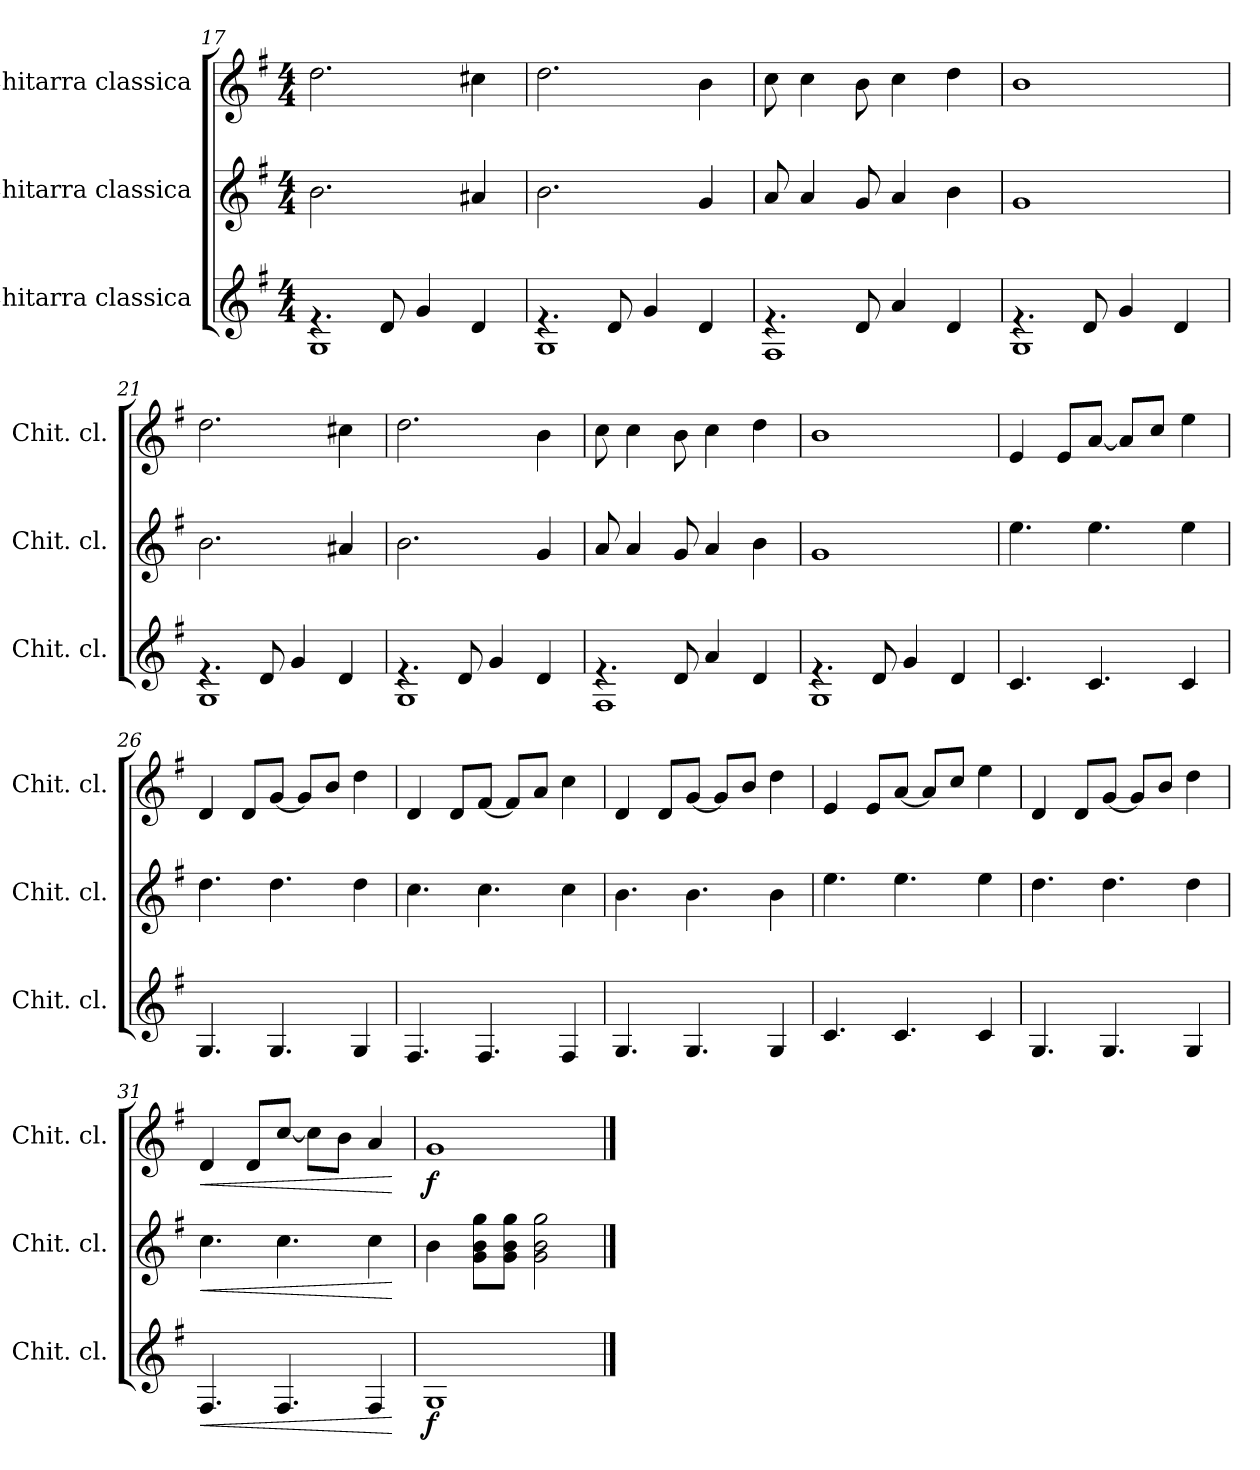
**kern	**dynam	**kern	**dynam	**kern	**dynam
*part3	*part3	*part2	*part2	*part1	*part1
*staff3	*staff3	*staff2	*staff2	*staff1	*staff1
*I"Chitarra classica	*	*I"Chitarra classica	*	*I"Chitarra classica	*
*I'Chit. cl.	*	*I'Chit. cl.	*	*I'Chit. cl.	*
*clefG2	*	*clefG2	*	*clefG2	*
*k[f#]	*	*k[f#]	*	*k[f#]	*
*M4/4	*	*M4/4	*	*M4/4	*
=17	=17	=17	=17	=17	=17
*^	*	*	*	*	*
4.re	1G	.	2.b\	.	2.dd\	.
8d/	.	.	.	.	.	.
4g/	.	.	.	.	.	.
4d/	.	.	4a#X/	.	4cc#X\	.
=18	=18	=18	=18	=18	=18	=18
4.re	1G	.	2.b\	.	2.dd\	.
8d/	.	.	.	.	.	.
4g/	.	.	.	.	.	.
4d/	.	.	4g/	.	4b\	.
!!LO:LB:g=z
=19	=19	=19	=19	=19	=19	=19
4.re	1F#	.	8a/	.	8cc\	.
.	.	.	4a/	.	4cc\	.
8d/	.	.	8g/	.	8b\	.
4a/	.	.	4a/	.	4cc\	.
4d/	.	.	4b\	.	4dd\	.
=20	=20	=20	=20	=20	=20	=20
4.re	1G	.	1g	.	1b	.
8d/	.	.	.	.	.	.
4g/	.	.	.	.	.	.
4d/	.	.	.	.	.	.
=21	=21	=21	=21	=21	=21	=21
4.re	1G	.	2.b\	.	2.dd\	.
8d/	.	.	.	.	.	.
4g/	.	.	.	.	.	.
4d/	.	.	4a#X/	.	4cc#X\	.
=22	=22	=22	=22	=22	=22	=22
4.re	1G	.	2.b\	.	2.dd\	.
8d/	.	.	.	.	.	.
4g/	.	.	.	.	.	.
4d/	.	.	4g/	.	4b\	.
=23	=23	=23	=23	=23	=23	=23
4.re	1F#	.	8a/	.	8cc\	.
.	.	.	4a/	.	4cc\	.
8d/	.	.	8g/	.	8b\	.
4a/	.	.	4a/	.	4cc\	.
4d/	.	.	4b\	.	4dd\	.
=24	=24	=24	=24	=24	=24	=24
4.re	1G	.	1g	.	1b	.
8d/	.	.	.	.	.	.
4g/	.	.	.	.	.	.
4d/	.	.	.	.	.	.
*v	*v	*	*	*	*	*
!!LO:PB:g=z
=25	=25	=25	=25	=25	=25
4.c/	.	4.ee\	.	4e/	.
.	.	.	.	8e/L	.
4.c/	.	4.ee\	.	[8a/J	.
.	.	.	.	8a/L]	.
.	.	.	.	8cc/J	.
4c/	.	4ee\	.	4ee\	.
=26	=26	=26	=26	=26	=26
4.G/	.	4.dd\	.	4d/	.
.	.	.	.	8d/L	.
4.G/	.	4.dd\	.	[8g/J	.
.	.	.	.	8g/L]	.
.	.	.	.	8b/J	.
4G/	.	4dd\	.	4dd\	.
=27	=27	=27	=27	=27	=27
4.F#/	.	4.cc\	.	4d/	.
.	.	.	.	8d/L	.
4.F#/	.	4.cc\	.	[8f#/J	.
.	.	.	.	8f#/L]	.
.	.	.	.	8a/J	.
4F#/	.	4cc\	.	4cc\	.
=28	=28	=28	=28	=28	=28
4.G/	.	4.b\	.	4d/	.
.	.	.	.	8d/L	.
4.G/	.	4.b\	.	[8g/J	.
.	.	.	.	8g/L]	.
.	.	.	.	8b/J	.
4G/	.	4b\	.	4dd\	.
=29	=29	=29	=29	=29	=29
4.c/	.	4.ee\	.	4e/	.
.	.	.	.	8e/L	.
4.c/	.	4.ee\	.	[8a/J	.
.	.	.	.	8a/L]	.
.	.	.	.	8cc/J	.
4c/	.	4ee\	.	4ee\	.
!!LO:LB:g=z
=30	=30	=30	=30	=30	=30
4.G/	.	4.dd\	.	4d/	.
.	.	.	.	8d/L	.
4.G/	.	4.dd\	.	[8g/J	.
.	.	.	.	8g/L]	.
.	.	.	.	8b/J	.
4G/	.	4dd\	.	4dd\	.
=31	=31	=31	=31	=31	=31
!	!LO:HP:b	!	!LO:HP:b	!	!LO:HP:b
4.F#/	<	4.cc\	<	4d/	<
.	.	.	.	8d/L	.
4.F#/	.	4.cc\	.	[8cc/J	.
.	.	.	.	8cc\L]	.
.	.	.	.	8b\J	.
4F#/	.	4cc\	.	4a/	.
.	[	.	[	.	[
=32	=32	=32	=32	=32	=32
!	!LO:DY:b	!	!	!	!LO:DY:b
1G	f	4b\	.	1g	f
.	.	8g\ 8b\ 8gg\L	.	.	.
.	.	8g\ 8b\ 8gg\J	.	.	.
.	.	2g\ 2b\ 2gg\	.	.	.
==	==	==	==	==	==
*-	*-	*-	*-	*-	*-
